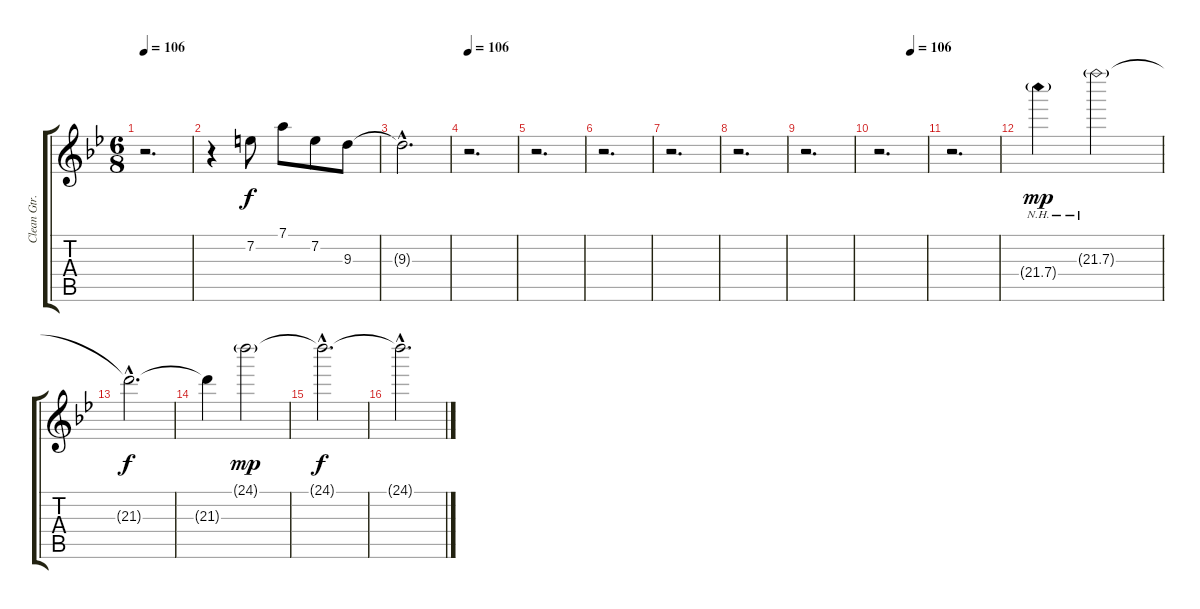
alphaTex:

\track ("Clean Gtr./ Fills" "Clean Gtr.") {instrument electricguitarclean}
\staff {score tabs}
\tuning (D4 A3 F3 C3 G2 D2) {hide}
\ts (6 8)
\tempo 106
\clef g2
\ks bb
r.2{d dy f} |
r.4{volume 8} 7.2.8 7.1.8 7.2.8 9.3.8 |
9.3{hac t}.2{d} |
\tempo 106
r.2{d} |
r.2{d} |
r.2{d} |
r.2{d} |
r.2{d} |
r.2{d} |
\tempo (106 0.6666666666666666)
r.2{d} |
r.2{d volume 11} |
21.4{nh g}.4{dy mp} 21.3{nh g}.2 |
21.3{hac t}.2{d dy f} |
21.3{t}.4 24.1{g}.2{dy mp} |
24.1{hac t}.2{d dy f} |
24.1{hac t}.2{d}
